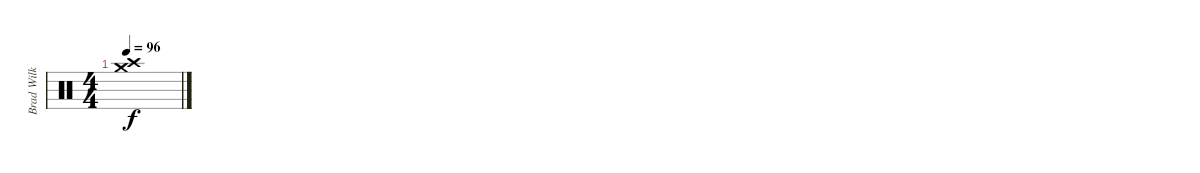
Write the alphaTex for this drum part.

\track ("Brad Wilk" "Brad Wilk") {instrument percussion}
\staff {score}
\articulation defaults
\ts (4 4)
\tempo 96
\clef neutral
\ks c
("Crash medium (hit)" "Crash high (hit)").1{dy f}
